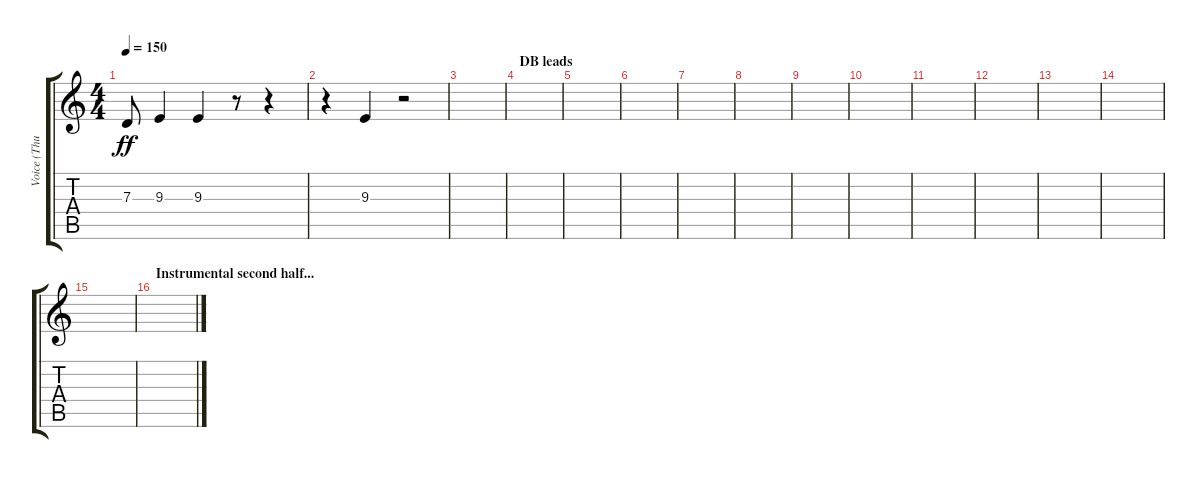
\track ("Voice (Thurston)" "Voice (Thu") {instrument clarinet}
\staff {score tabs}
\tuning (E4 B3 G3 D3 A2 E2) {hide}
\ts (4 4)
\tempo 150
\clef g2
\ks c
7.3.8{dy ff} 9.3.4 9.3.4 r.8 r.4 |
r.4 9.3.4 r.2 |
|
\section ("" "DB leads")
|
|
|
|
|
|
|
|
|
|
|
|
\section ("" "Instrumental second half...")
